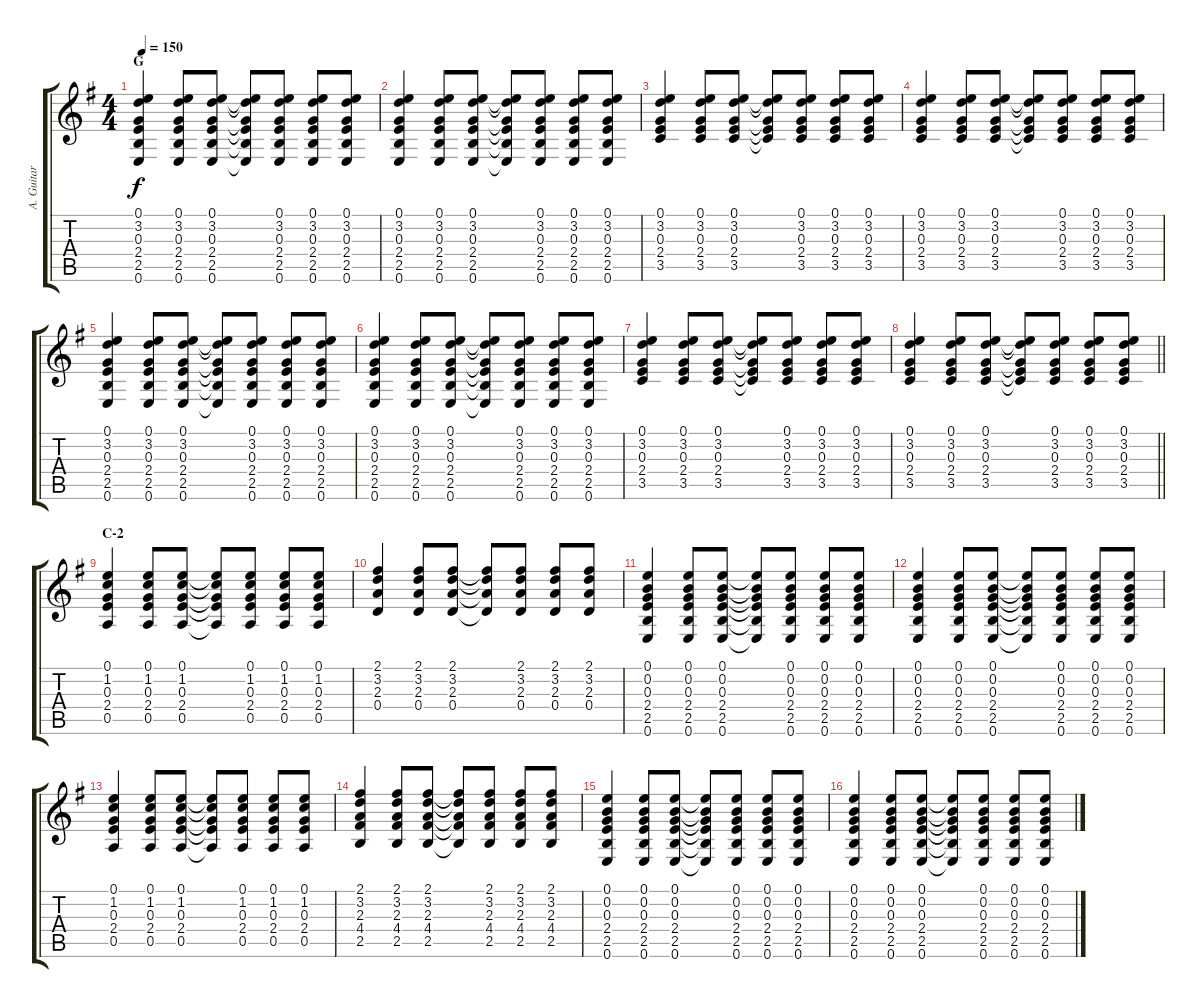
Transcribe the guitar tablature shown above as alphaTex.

\track ("A. Guitar" "A. Guitar") {instrument acousticguitarsteel}
\staff {score tabs}
\tuning (E4 B3 G3 D3 A2 E2) {hide}
\ts (4 4)
\section ("" "G")
\tempo 150
\clef g2
\ks g
(0.1 3.2 0.3 2.4 2.5 0.6).4{dy f} (0.1 3.2 0.3 2.4 2.5 0.6).8 (0.1 3.2 0.3 2.4 2.5 0.6).8 (0.1{t} 3.2{t} 0.3{t} 2.4{t} 2.5{t} 0.6{t}).8 (0.1 3.2 0.3 2.4 2.5 0.6).8 (0.1 3.2 0.3 2.4 2.5 0.6).8 (0.1 3.2 0.3 2.4 2.5 0.6).8 |
(0.1 3.2 0.3 2.4 2.5 0.6).4 (0.1 3.2 0.3 2.4 2.5 0.6).8 (0.1 3.2 0.3 2.4 2.5 0.6).8 (0.1{t} 3.2{t} 0.3{t} 2.4{t} 2.5{t} 0.6{t}).8 (0.1 3.2 0.3 2.4 2.5 0.6).8 (0.1 3.2 0.3 2.4 2.5 0.6).8 (0.1 3.2 0.3 2.4 2.5 0.6).8 |
(0.1 3.2 0.3 2.4 3.5).4 (0.1 3.2 0.3 2.4 3.5).8 (0.1 3.2 0.3 2.4 3.5).8 (0.1{t} 3.2{t} 0.3{t} 2.4{t} 3.5{t}).8 (0.1 3.2 0.3 2.4 3.5).8 (0.1 3.2 0.3 2.4 3.5).8 (0.1 3.2 0.3 2.4 3.5).8 |
(0.1 3.2 0.3 2.4 3.5).4 (0.1 3.2 0.3 2.4 3.5).8 (0.1 3.2 0.3 2.4 3.5).8 (0.1{t} 3.2{t} 0.3{t} 2.4{t} 3.5{t}).8 (0.1 3.2 0.3 2.4 3.5).8 (0.1 3.2 0.3 2.4 3.5).8 (0.1 3.2 0.3 2.4 3.5).8 |
(0.1 3.2 0.3 2.4 2.5 0.6).4 (0.1 3.2 0.3 2.4 2.5 0.6).8 (0.1 3.2 0.3 2.4 2.5 0.6).8 (0.1{t} 3.2{t} 0.3{t} 2.4{t} 2.5{t} 0.6{t}).8 (0.1 3.2 0.3 2.4 2.5 0.6).8 (0.1 3.2 0.3 2.4 2.5 0.6).8 (0.1 3.2 0.3 2.4 2.5 0.6).8 |
(0.1 3.2 0.3 2.4 2.5 0.6).4 (0.1 3.2 0.3 2.4 2.5 0.6).8 (0.1 3.2 0.3 2.4 2.5 0.6).8 (0.1{t} 3.2{t} 0.3{t} 2.4{t} 2.5{t} 0.6{t}).8 (0.1 3.2 0.3 2.4 2.5 0.6).8 (0.1 3.2 0.3 2.4 2.5 0.6).8 (0.1 3.2 0.3 2.4 2.5 0.6).8 |
(0.1 3.2 0.3 2.4 3.5).4 (0.1 3.2 0.3 2.4 3.5).8 (0.1 3.2 0.3 2.4 3.5).8 (0.1{t} 3.2{t} 0.3{t} 2.4{t} 3.5{t}).8 (0.1 3.2 0.3 2.4 3.5).8 (0.1 3.2 0.3 2.4 3.5).8 (0.1 3.2 0.3 2.4 3.5).8 |
\barLineRight lightlight
(0.1 3.2 0.3 2.4 3.5).4 (0.1 3.2 0.3 2.4 3.5).8 (0.1 3.2 0.3 2.4 3.5).8 (0.1{t} 3.2{t} 0.3{t} 2.4{t} 3.5{t}).8 (0.1 3.2 0.3 2.4 3.5).8 (0.1 3.2 0.3 2.4 3.5).8 (0.1 3.2 0.3 2.4 3.5).8 |
\section ("" "C-2")
(0.1 1.2 0.3 2.4 0.5).4 (0.1 1.2 0.3 2.4 0.5).8 (0.1 1.2 0.3 2.4 0.5).8 (0.1{t} 1.2{t} 0.3{t} 2.4{t} 0.5{t}).8 (0.1 1.2 0.3 2.4 0.5).8 (0.1 1.2 0.3 2.4 0.5).8 (0.1 1.2 0.3 2.4 0.5).8 |
(2.1 3.2 2.3 0.4).4 (2.1 3.2 2.3 0.4).8 (2.1 3.2 2.3 0.4).8 (2.1{t} 3.2{t} 2.3{t} 0.4{t}).8 (2.1 3.2 2.3 0.4).8 (2.1 3.2 2.3 0.4).8 (2.1 3.2 2.3 0.4).8 |
(0.1 0.2 0.3 2.4 2.5 0.6).4 (0.1 0.2 0.3 2.4 2.5 0.6).8 (0.1 0.2 0.3 2.4 2.5 0.6).8 (0.1{t} 0.2{t} 0.3{t} 2.4{t} 2.5{t} 0.6{t}).8 (0.1 0.2 0.3 2.4 2.5 0.6).8 (0.1 0.2 0.3 2.4 2.5 0.6).8 (0.1 0.2 0.3 2.4 2.5 0.6).8 |
(0.1 0.2 0.3 2.4 2.5 0.6).4 (0.1 0.2 0.3 2.4 2.5 0.6).8 (0.1 0.2 0.3 2.4 2.5 0.6).8 (0.1{t} 0.2{t} 0.3{t} 2.4{t} 2.5{t} 0.6{t}).8 (0.1 0.2 0.3 2.4 2.5 0.6).8 (0.1 0.2 0.3 2.4 2.5 0.6).8 (0.1 0.2 0.3 2.4 2.5 0.6).8 |
(0.1 1.2 0.3 2.4 0.5).4 (0.1 1.2 0.3 2.4 0.5).8 (0.1 1.2 0.3 2.4 0.5).8 (0.1{t} 1.2{t} 0.3{t} 2.4{t} 0.5{t}).8 (0.1 1.2 0.3 2.4 0.5).8 (0.1 1.2 0.3 2.4 0.5).8 (0.1 1.2 0.3 2.4 0.5).8 |
(2.1 3.2 2.3 4.4 2.5).4 (2.1 3.2 2.3 4.4 2.5).8 (2.1 3.2 2.3 4.4 2.5).8 (2.1{t} 3.2{t} 2.3{t} 4.4{t} 2.5{t}).8 (2.1 3.2 2.3 4.4 2.5).8 (2.1 3.2 2.3 4.4 2.5).8 (2.1 3.2 2.3 4.4 2.5).8 |
(0.1 0.2 0.3 2.4 2.5 0.6).4 (0.1 0.2 0.3 2.4 2.5 0.6).8 (0.1 0.2 0.3 2.4 2.5 0.6).8 (0.1{t} 0.2{t} 0.3{t} 2.4{t} 2.5{t} 0.6{t}).8 (0.1 0.2 0.3 2.4 2.5 0.6).8 (0.1 0.2 0.3 2.4 2.5 0.6).8 (0.1 0.2 0.3 2.4 2.5 0.6).8 |
(0.1 0.2 0.3 2.4 2.5 0.6).4 (0.1 0.2 0.3 2.4 2.5 0.6).8 (0.1 0.2 0.3 2.4 2.5 0.6).8 (0.1{t} 0.2{t} 0.3{t} 2.4{t} 2.5{t} 0.6{t}).8 (0.1 0.2 0.3 2.4 2.5 0.6).8 (0.1 0.2 0.3 2.4 2.5 0.6).8 (0.1 0.2 0.3 2.4 2.5 0.6).8
